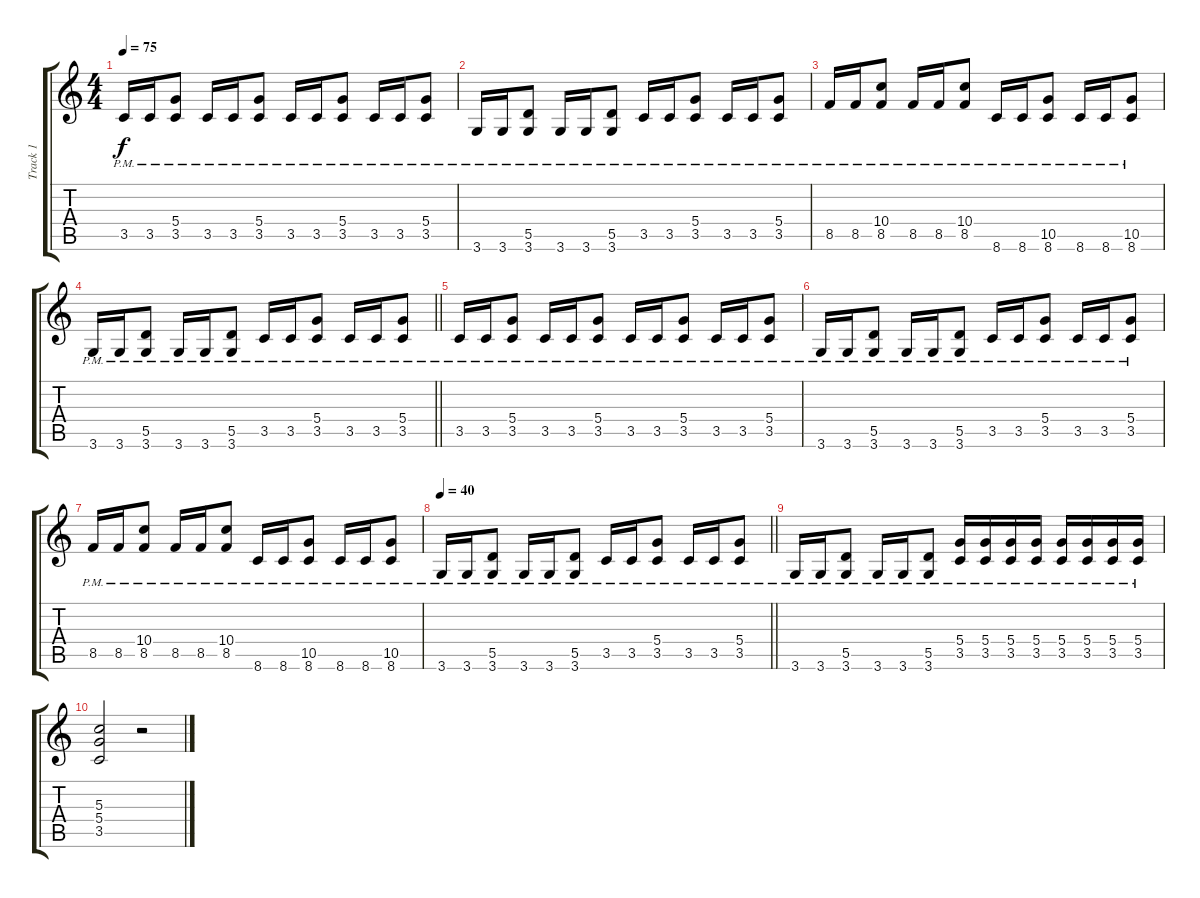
\track ("Track 1" "Track 1") {instrument distortionguitar}
\staff {score tabs}
\tuning (E4 B3 G3 D3 A2 E2) {hide}
\ts (4 4)
\tempo 75
\clef g2
\ks c
3.5{pm}.16{dy f volume 16} 3.5{pm}.16 (5.4{pm} 3.5{pm}).8 3.5{pm}.16 3.5{pm}.16 (5.4{pm} 3.5{pm}).8 3.5{pm}.16 3.5{pm}.16 (5.4{pm} 3.5{pm}).8 3.5{pm}.16 3.5{pm}.16 (5.4{pm} 3.5{pm}).8 |
3.6{pm}.16 3.6{pm}.16 (5.5{pm} 3.6{pm}).8 3.6{pm}.16 3.6{pm}.16 (5.5{pm} 3.6{pm}).8 3.5{pm}.16 3.5{pm}.16 (5.4{pm} 3.5{pm}).8 3.5{pm}.16 3.5{pm}.16 (5.4{pm} 3.5{pm}).8 |
8.5{pm}.16 8.5{pm}.16 (10.4 8.5{pm}).8 8.5{pm}.16 8.5{pm}.16 (10.4 8.5{pm}).8 8.6{pm}.16 8.6{pm}.16 (10.5{pm} 8.6{pm}).8 8.6{pm}.16 8.6{pm}.16 (10.5 8.6{pm}).8 |
\barLineRight lightlight
3.6{pm}.16 3.6{pm}.16 (5.5{pm} 3.6{pm}).8 3.6{pm}.16 3.6{pm}.16 (5.5{pm} 3.6{pm}).8 3.5{pm}.16 3.5{pm}.16 (5.4{pm} 3.5{pm}).8 3.5{pm}.16 3.5{pm}.16 (5.4{pm} 3.5{pm}).8 |
3.5{pm}.16 3.5{pm}.16 (5.4{pm} 3.5{pm}).8 3.5{pm}.16 3.5{pm}.16 (5.4{pm} 3.5{pm}).8 3.5{pm}.16 3.5{pm}.16 (5.4{pm} 3.5{pm}).8 3.5{pm}.16 3.5{pm}.16 (5.4{pm} 3.5{pm}).8 |
3.6{pm}.16 3.6{pm}.16 (5.5{pm} 3.6{pm}).8 3.6{pm}.16 3.6{pm}.16 (5.5{pm} 3.6{pm}).8 3.5{pm}.16 3.5{pm}.16 (5.4{pm} 3.5{pm}).8 3.5{pm}.16 3.5{pm}.16 (5.4{pm} 3.5{pm}).8 |
8.5{pm}.16 8.5{pm}.16 (10.4 8.5{pm}).8 8.5{pm}.16 8.5{pm}.16 (10.4 8.5{pm}).8 8.6{pm}.16 8.6{pm}.16 (10.5{pm} 8.6{pm}).8 8.6{pm}.16 8.6{pm}.16 (10.5 8.6{pm}).8 |
\tempo 40
\barLineRight lightlight
3.6{pm}.16 3.6{pm}.16 (5.5{pm} 3.6{pm}).8 3.6{pm}.16 3.6{pm}.16 (5.5{pm} 3.6{pm}).8 3.5{pm}.16 3.5{pm}.16 (5.4{pm} 3.5{pm}).8 3.5{pm}.16 3.5{pm}.16 (5.4{pm} 3.5{pm}).8 |
3.6{pm}.16 3.6{pm}.16 (5.5{pm} 3.6{pm}).8 3.6{pm}.16 3.6{pm}.16 (5.5{pm} 3.6{pm}).8 (5.4 3.5{pm}).16 (5.4 3.5{pm}).16 (5.4{pm} 3.5{pm}).16 (5.4 3.5{pm}).16 (5.4 3.5{pm}).16 (5.4{pm} 3.5{pm}).16 (5.4{pm} 3.5{pm}).16 (5.4{pm} 3.5{pm}).16 |
(5.3 5.4 3.5).2 r.2
